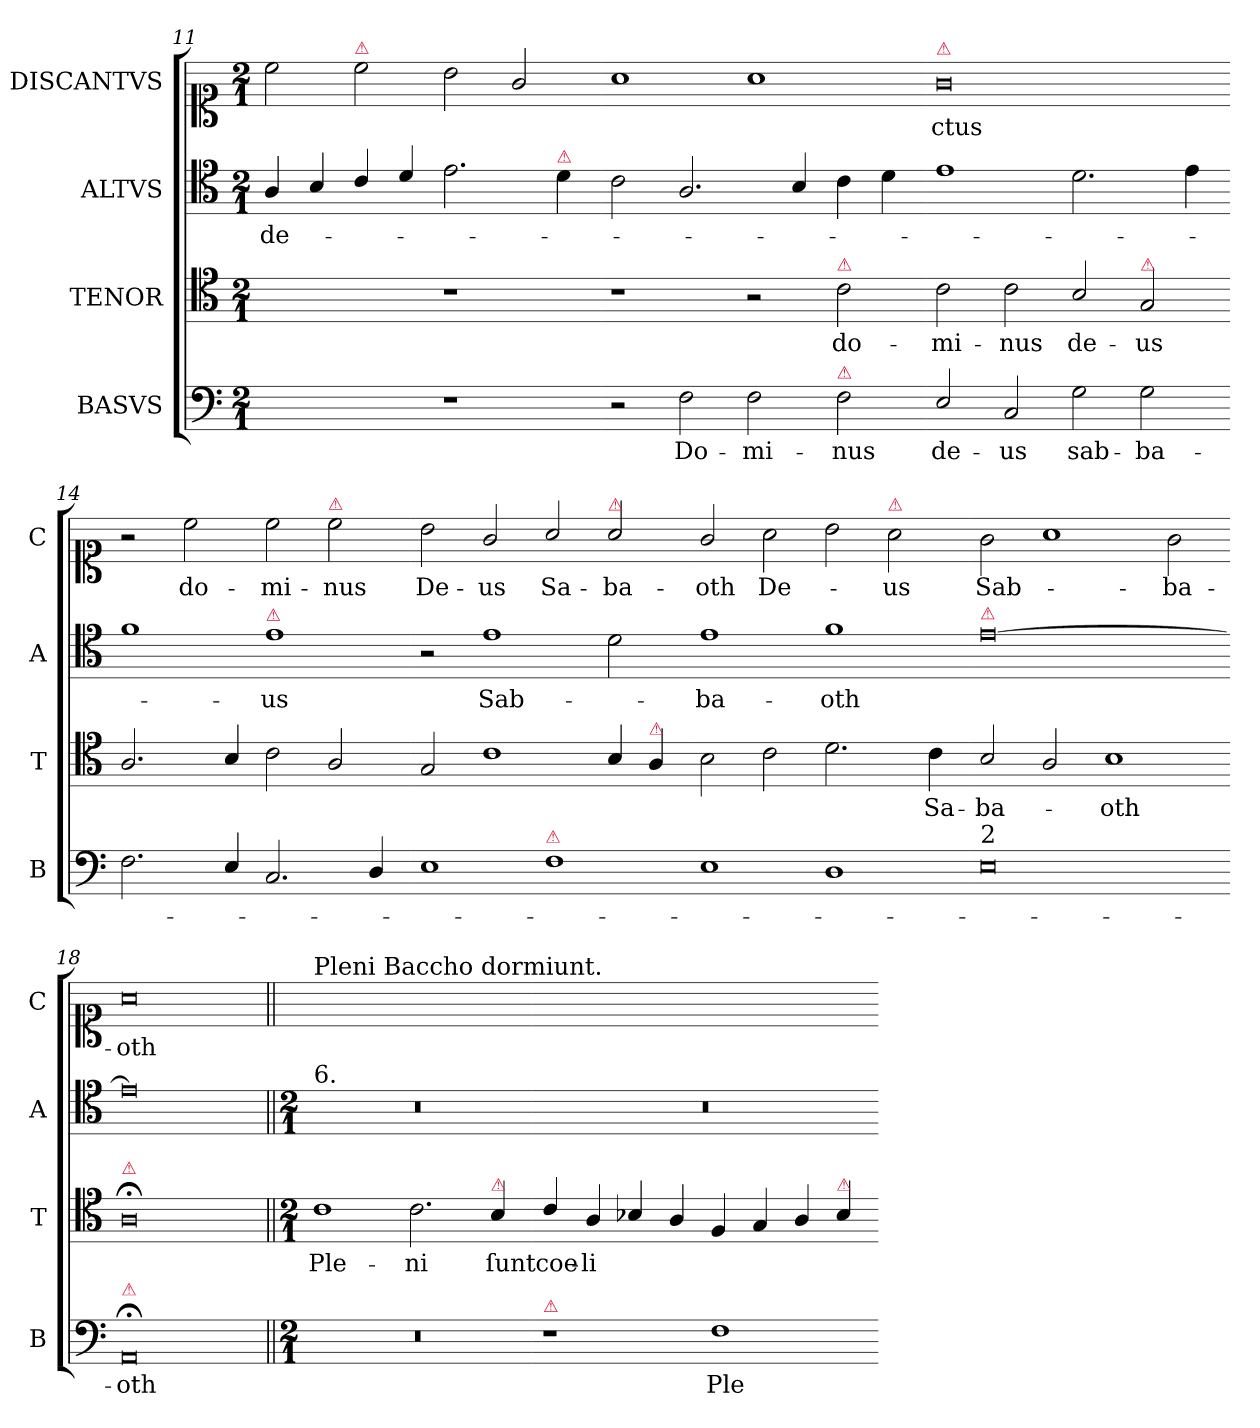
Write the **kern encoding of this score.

**kern	**text	**kern	**text	**kern	**text	**kern	**text
*part4	*part4	*part3	*part3	*part2	*part2	*part1	*part1
*staff4	*staff4	*staff3	*staff3	*staff2	*staff2	*staff1	*staff1
*I"BASVS	*	*I"TENOR	*	*I"ALTVS	*	*I"DISCANTVS	*
*I'B	*	*I'T	*	*I'A	*	*I'C	*
*clefF4	*	*clefC4	*	*clefC4	*	*clefC1	*
*k[]	*	*k[]	*	*k[]	*	*k[]	*
*M2/1	*	*M2/1	*	*M2/1	*	*M2/1	*
=11	=11	=11	=11	=11	=11	=11	=11
1ryy	.	1ryy	.	4A/	de-	2cc\	.
.	.	.	.	4B/	.	.	.
!	!	!	!	!	!	!LO:TX:a:color=crimson:t=⚠	!
.	.	.	.	4c/	.	2cc\	.
.	.	.	.	4d/	.	.	.
1r	.	1r	.	2.e\	.	2b\	.
.	.	.	.	.	.	2g/	.
!	!	!	!	!LO:TX:a:color=crimson:t=⚠	!	!	!
.	.	.	.	4d\	.	.	.
=12-	=12-	=12-	=12-	=12-	=12-	=12-	=12-
2r	.	1r	.	2c\	.	1a	.
2F\	Do-	.	.	2.A/	.	.	.
2F\	-mi-	2r	.	.	.	1a	.
.	.	.	.	4B/	.	.	.
!	!	!LO:TX:a:color=crimson:t=⚠	!	!	!	!	!
!LO:TX:a:color=crimson:t=⚠	!	!	!	!	!	!	!
2F\	-nus	2c\	do-	4c\	.	.	.
.	.	.	.	4d\	.	.	.
=13-	=13-	=13-	=13-	=13-	=13-	=13-	=13-
!	!	!	!	!	!	!LO:TX:a:color=crimson:t=⚠	!
!	!	!	!	!	!	!	!LO:LY:i
2E/	de-	2c\	-mi-	1e	.	0g	-ctus
2C/	-us	2c\	-nus	.	.	.	.
2G\	sab-	2B/	de-	2.d\	.	.	.
!	!	!LO:TX:a:color=crimson:t=⚠	!	!	!	!	!
2G\	-ba-	2G/	-us	.	.	.	.
.	.	.	.	4e\	.	.	.
=14-	=14-	=14-	=14-	=14-	=14-	=14-	=14-
2.F\	.	2.A/	.	1f	.	2r	.
.	.	.	.	.	.	2cc\	do-
4E/	.	4B/	.	.	.	.	.
!	!	!	!	!LO:TX:a:color=crimson:t=⚠	!	!	!
2.C/	.	2c\	.	1e	-us	2cc\	-mi-
!	!	!	!	!	!	!LO:TX:a:color=crimson:t=⚠	!
.	.	2A/	.	.	.	2cc\	-nus
4D/	.	.	.	.	.	.	.
=15-	=15-	=15-	=15-	=15-	=15-	=15-	=15-
1E	.	2G/	.	2r	.	2b\	De-
.	.	1c	.	1e	Sab-	2g/	-us
!LO:TX:a:color=crimson:t=⚠	!	!	!	!	!	!	!
1F	.	.	.	.	.	2a/	Sa-
!	!	!	!	!	!	!LO:TX:a:color=crimson:t=⚠	!
.	.	4B/	.	2d\	.	2a/	-ba-
!	!	!LO:TX:a:color=crimson:t=⚠	!	!	!	!	!
.	.	4A/	.	.	.	.	.
=16-	=16-	=16-	=16-	=16-	=16-	=16-	=16-
1E	.	2B\	.	1e	-ba-	2g/	-oth
!	!	!	!	!	!	!	!LO:LY:i
.	.	2c\	.	.	.	2a\	De-
1D	.	2.d\	.	1f	-oth	2b\	.
!	!	!	!	!	!	!LO:TX:a:color=crimson:t=⚠	!
!	!	!	!	!	!	!	!LO:LY:i
.	.	.	.	.	.	2a\	-us
.	.	4c\	Sa-	.	.	.	.
=17-	=17-	=17-	=17-	=17-	=17-	=17-	=17-
!	!	!	!	!LO:TX:a:color=crimson:t=⚠	!	!	!
!LO:TX:a:t=2	!	!	!	!	!	!	!
!	!	!	!	!	!	!	!LO:LY:i
0E	.	2B/	-ba-	[0e	.	2g\	Sab-
.	.	2A/	.	.	.	1a	.
.	.	1B	-oth	.	.	.	.
!	!	!	!	!	!	!	!LO:LY:i
.	.	.	.	.	.	2g\	-ba-
=18-	=18-	=18-	=18-	=18-	=18-	=18-	=18-
!	!	!LO:TX:a:color=crimson:t=⚠	!	!	!	!	!
!LO:TX:a:color=crimson:t=⚠	!	!	!	!	!	!	!
!	!	!	!	!	!	!	!LO:LY:i
0AA;<	-oth	0A;<	.	0e]	.	0a	-oth
=19||	=19||	=19||	=19||	=19||	=19||	=19||	=19||
*M2/1	*	*M2/1	*	*M2/1	*	*	*
!	!	!	!	!	!	!LO:TX:a:t=Pleni Baccho dormiunt.	!
!	!	!	!	!LO:TX:a:t=6.	!	!	!
0r	.	1c	Ple-	0r	.	0ryy	.
.	.	2.c\	-ni	.	.	.	.
!	!	!LO:TX:a:color=crimson:t=⚠	!	!	!	!	!
.	.	4B/	ſunt	.	.	.	.
=20-	=20-	=20-	=20-	=20-	=20-	=20-	=20-
!LO:TX:a:color=crimson:t=⚠	!	!	!	!	!	!	!
1r	.	4c/	coe-	0r	.	0ryy	.
.	.	4A/	-li	.	.	.	.
.	.	4B-X/	.	.	.	.	.
.	.	4A/	.	.	.	.	.
1F	Ple-	4F/	.	.	.	.	.
.	.	4G/	.	.	.	.	.
.	.	4A/	.	.	.	.	.
!	!	!LO:TX:a:color=crimson:t=⚠	!	!	!	!	!
.	.	4B-/	.	.	.	.	.
=-	=-	=-	=-	=-	=-	=-	=-
*-	*-	*-	*-	*-	*-	*-	*-
